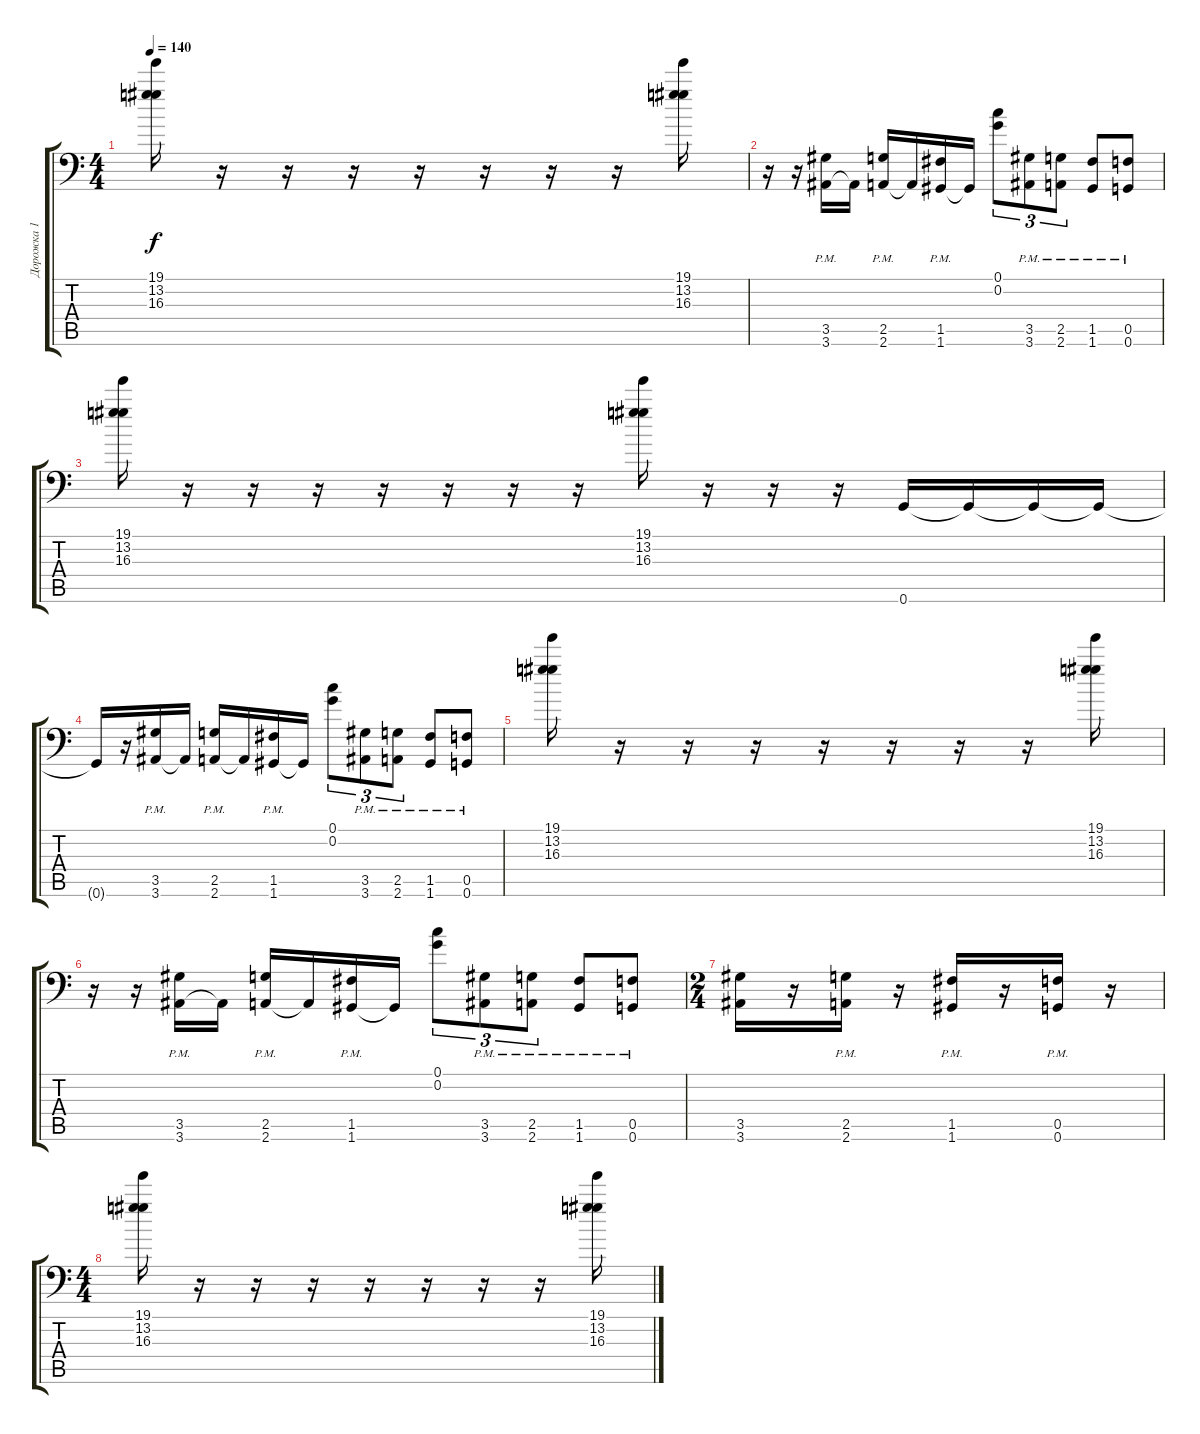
\track ("Дорожка 1" "Дорожка 1") {instrument distortionguitar}
\staff {score tabs}
\tuning (C4 G3 Eb3 Bb2 F2 G1) {hide}
\ts (4 4)
\tempo 140
\clef f4
\ks c
(19.1 13.2 16.3).16{dy f} r.16 r.16 r.16 r.16 r.16 r.16 r.16 (19.1 13.2 16.3).16 |
r.16 r.16 (3.5 3.6{pm}).16 3.6{t}.16 (2.5 2.6{pm}).16 2.6{t}.16 (1.5 1.6{pm}).16 1.6{t}.16 (0.1 0.2).8{tu (3 2)} (3.5 3.6{pm}).8{tu (3 2)} (2.5 2.6{pm}).8{tu (3 2)} (1.5 1.6{pm}).8 (0.5 0.6{pm}).8 |
(19.1 13.2 16.3).16 r.16 r.16 r.16 r.16 r.16 r.16 r.16 (19.1 13.2 16.3).16 r.16 r.16 r.16 0.6.16 0.6{t}.16 0.6{t}.16 0.6{t}.16 |
0.6{t}.16 r.16 (3.5 3.6{pm}).16 3.6{t}.16 (2.5 2.6{pm}).16 2.6{t}.16 (1.5 1.6{pm}).16 1.6{t}.16 (0.1 0.2).8{tu (3 2)} (3.5 3.6{pm}).8{tu (3 2)} (2.5 2.6{pm}).8{tu (3 2)} (1.5 1.6{pm}).8 (0.5 0.6{pm}).8 |
(19.1 13.2 16.3).16 r.16 r.16 r.16 r.16 r.16 r.16 r.16 (19.1 13.2 16.3).16 |
r.16 r.16 (3.5 3.6{pm}).16 3.6{t}.16 (2.5 2.6{pm}).16 2.6{t}.16 (1.5 1.6{pm}).16 1.6{t}.16 (0.1 0.2).8{tu (3 2)} (3.5 3.6{pm}).8{tu (3 2)} (2.5 2.6{pm}).8{tu (3 2)} (1.5 1.6{pm}).8 (0.5 0.6{pm}).8 |
\ts (2 4)
(3.5 3.6).16 r.16 (2.5{pm} 2.6{pm}).16 r.16 (1.5{pm} 1.6{pm}).16 r.16 (0.5{pm} 0.6{pm}).16 r.16 |
\ts (4 4)
(19.1 13.2 16.3).16 r.16 r.16 r.16 r.16 r.16 r.16 r.16 (19.1 13.2 16.3).16
